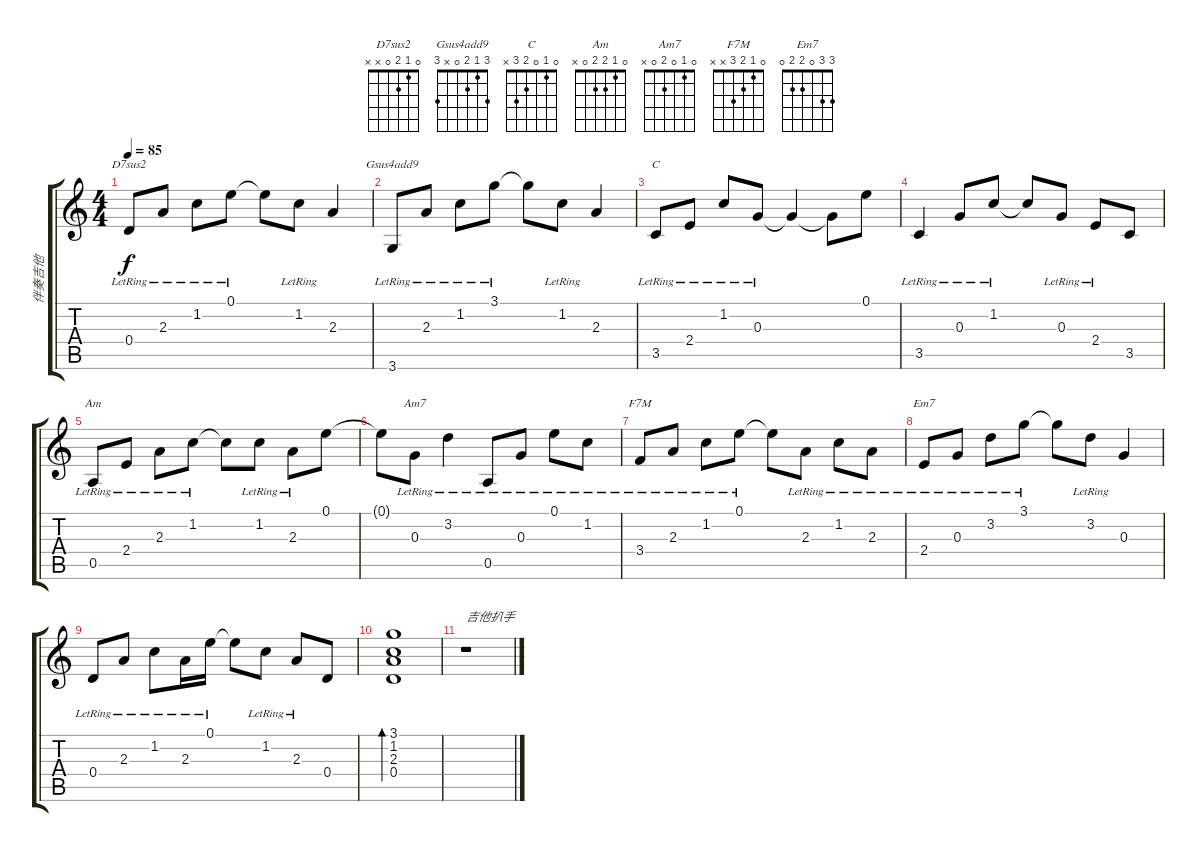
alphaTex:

\track ("伴奏吉他" "伴奏吉他") {instrument acousticguitarnylon}
\staff {score tabs}
\tuning (E4 B3 G3 D3 A2 E2) {hide}
\chord ("D7sus2" 0 1 2 0 x x)
\chord ("Gsus4add9" 3 1 2 0 x 3)
\chord ("C" 0 1 0 2 3 x)
\chord ("Am" 0 1 2 2 0 x)
\chord ("Am7" 0 1 0 2 0 x)
\chord ("F7M" 0 1 2 3 x x)
\chord ("Em7" 3 3 0 2 2 0)
\ts (4 4)
\tempo 85
\clef g2
\ks c
0.4{lr}.8{ch "D7sus2" dy f} 2.3{lr}.8 1.2{lr}.8 0.1{lr}.8 0.1{t}.8 1.2{lr}.8 2.3.4 |
3.6{lr}.8{ch "Gsus4add9"} 2.3{lr}.8 1.2{lr}.8 3.1{lr}.8 3.1{t}.8 1.2{lr}.8 2.3.4 |
3.5{lr}.8{ch "C"} 2.4{lr}.8 1.2{lr}.8 0.3{lr}.8 0.3{t}.4 0.3{t}.8 0.1.8 |
3.5{lr}.4 0.3{lr}.8 1.2{lr}.8 1.2{t}.8 0.3{lr}.8 2.4{lr}.8 3.5.8 |
0.5{lr}.8{ch "Am"} 2.4{lr}.8 2.3{lr}.8 1.2{lr}.8 1.2{t}.8 1.2{lr}.8 2.3{lr}.8 0.1.8 |
0.1{t}.8 0.3{lr}.8{ch "Am7"} 3.2{lr}.4 0.5{lr}.8 0.3{lr}.8 0.1{lr}.8 1.2{lr}.8 |
3.4{lr}.8{ch "F7M"} 2.3{lr}.8 1.2{lr}.8 0.1{lr}.8 0.1{t}.8 2.3{lr}.8 1.2{lr}.8 2.3{lr}.8 |
2.4{lr}.8{ch "Em7"} 0.3{lr}.8 3.2{lr}.8 3.1{lr}.8 3.1{t}.8 3.2{lr}.8 0.3.4 |
0.4{lr}.8 2.3{lr}.8 1.2{lr}.8 2.3{lr}.16 0.1{lr}.16 0.1{t}.8 1.2{lr}.8 2.3{lr}.8 0.4.8 |
(3.1 1.2 2.3 0.4).1{bd 120} |
r.1{txt "吉他扒手"}
